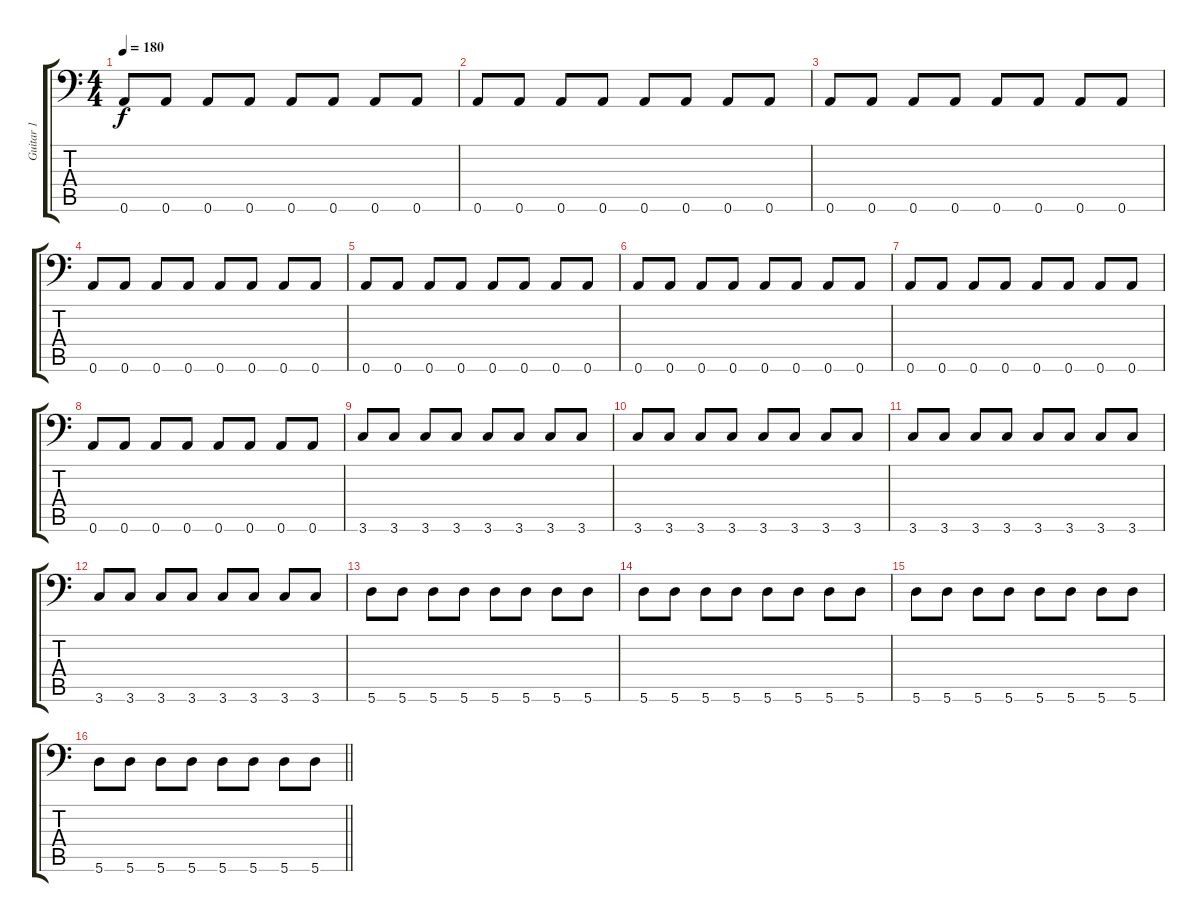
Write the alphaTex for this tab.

\track ("Guitar 1" "Guitar 1") {instrument distortionguitar}
\staff {score tabs}
\tuning (B3 Gb3 D3 A2 E2 A1) {hide}
\ts (4 4)
\tempo 180
\clef f4
\ks c
0.6.8{dy f} 0.6.8 0.6.8 0.6.8 0.6.8 0.6.8 0.6.8 0.6.8 |
0.6.8 0.6.8 0.6.8 0.6.8 0.6.8 0.6.8 0.6.8 0.6.8 |
0.6.8 0.6.8 0.6.8 0.6.8 0.6.8 0.6.8 0.6.8 0.6.8 |
0.6.8 0.6.8 0.6.8 0.6.8 0.6.8 0.6.8 0.6.8 0.6.8 |
0.6.8 0.6.8 0.6.8 0.6.8 0.6.8 0.6.8 0.6.8 0.6.8 |
0.6.8 0.6.8 0.6.8 0.6.8 0.6.8 0.6.8 0.6.8 0.6.8 |
0.6.8 0.6.8 0.6.8 0.6.8 0.6.8 0.6.8 0.6.8 0.6.8 |
0.6.8 0.6.8 0.6.8 0.6.8 0.6.8 0.6.8 0.6.8 0.6.8 |
3.6.8 3.6.8 3.6.8 3.6.8 3.6.8 3.6.8 3.6.8 3.6.8 |
3.6.8 3.6.8 3.6.8 3.6.8 3.6.8 3.6.8 3.6.8 3.6.8 |
3.6.8 3.6.8 3.6.8 3.6.8 3.6.8 3.6.8 3.6.8 3.6.8 |
3.6.8 3.6.8 3.6.8 3.6.8 3.6.8 3.6.8 3.6.8 3.6.8 |
5.6.8 5.6.8 5.6.8 5.6.8 5.6.8 5.6.8 5.6.8 5.6.8 |
5.6.8 5.6.8 5.6.8 5.6.8 5.6.8 5.6.8 5.6.8 5.6.8 |
5.6.8 5.6.8 5.6.8 5.6.8 5.6.8 5.6.8 5.6.8 5.6.8 |
\barLineRight lightlight
5.6.8 5.6.8 5.6.8 5.6.8 5.6.8 5.6.8 5.6.8 5.6.8
